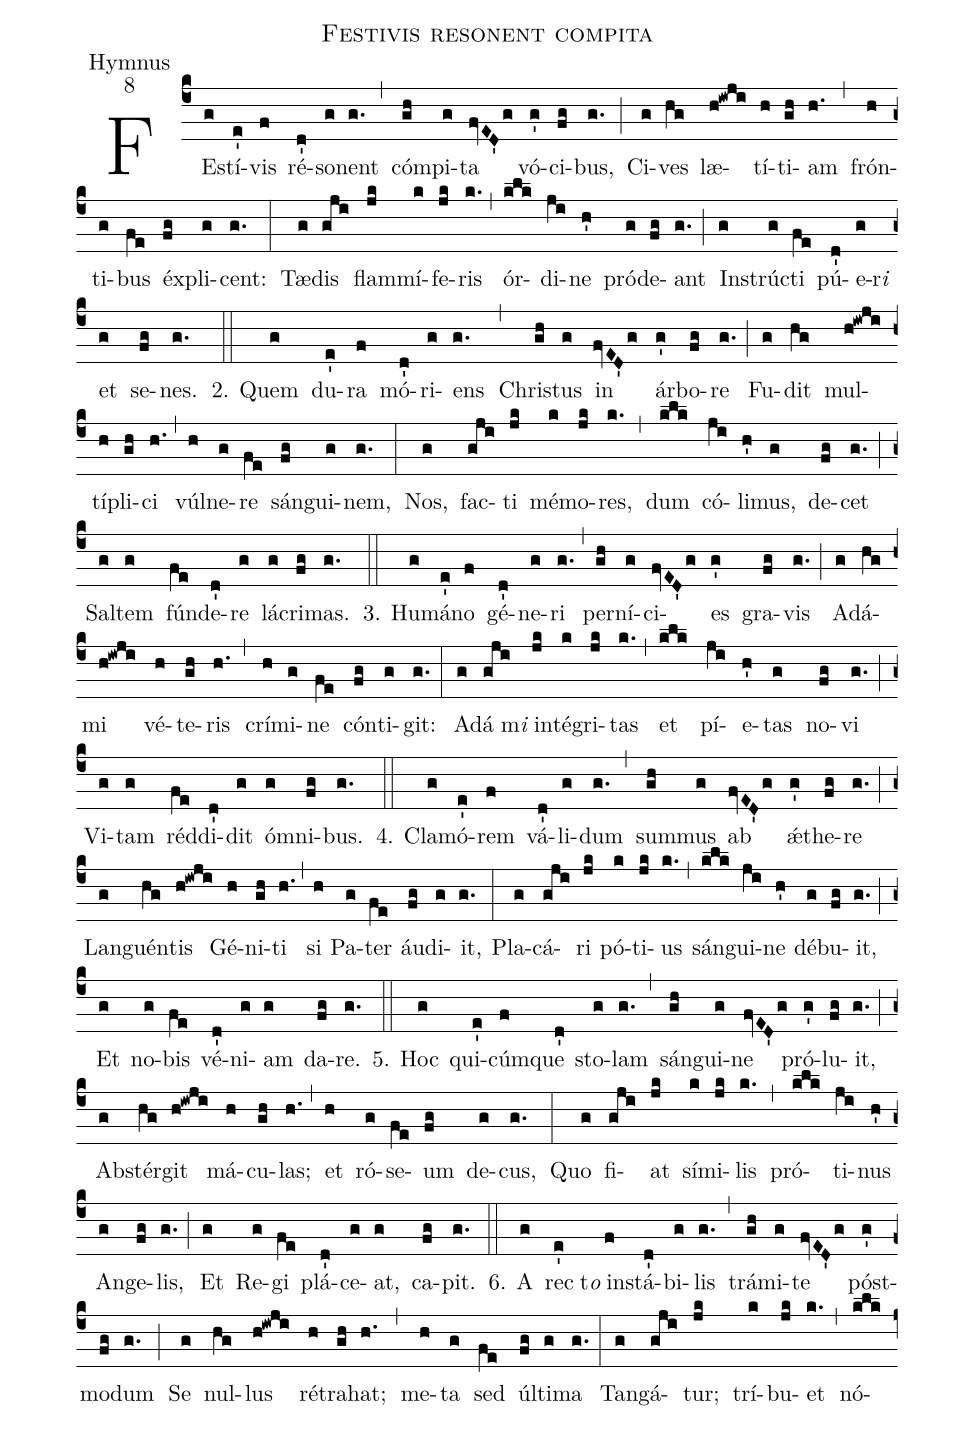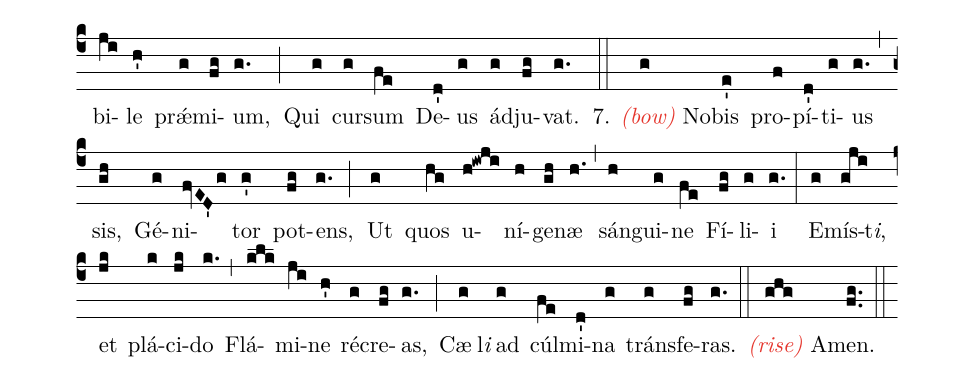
name:Festivis resonent compita;
office-part:Hymnus;
mode:8;
%%
(c4) FEs(g)tí(e')vis(f) ré(d')so(g)nent(g.) (,) cóm(gh)pi(g)ta(fvED'g) vó(g')ci(fg)bus,(g.) (;) Ci(g)ves(hg) læ(h!iwji)tí(h)ti(gh)am(h.) (,) frón(h)ti(g)bus(fe) éx(fg)pli(g)cent:(g.) (:) Tæ(g)dis(gji) flam(jk)mí(k)fe(jk)ris(k.) (,) ór(klk)di(ji)ne(h') pród(g)e(fg)ant(g.) (;) In(g)strúc(g)ti(fe) pú(d')e(g)r<i>i</i>() et(g) se(fg)nes.(g.) (::)
2. Quem(g) du(e')ra(f) mó(d')ri(g)ens(g.) (,) Chris(gh)tus(g) in(fvED'g) ár(g')bo(fg)re(g.) (;) Fu(g)dit(hg) mul(h!iwji)tí(h)pli(gh)ci(h.) (,) vúl(h)ne(g)re(fe) sán(fg)gui(g)nem,(g.) (:) Nos,(g) fac(gji)ti(jk) mé(k)mo(jk)res,(k.) (,) dum(klk) có(ji)li(h')mus,(g) de(fg)cet(g.) (;) Sal(g)tem(g) fún(fe)de(d')re(g) lá(g)cri(fg)mas.(g.) (::)

3. Hu(g)má(e')no(f) gé(d')ne(g)ri(g.) (,) per(gh)ní(g)ci(fvED'g)es(g') gra(fg)vis(g.) (;) Ad(g)á(hg)mi(h!iwji) vé(h)te(gh)ris(h.) (,) crí(h)mi(g)ne(fe) cón(fg)ti(g)git:(g.) (:) Ad(g)á(gji)m<i>i</i>() in(jk)té(k)gri(jk)tas(k.) (,) et(klk) pí(ji)e(h')tas(g) no(fg)vi(g.) (;) Vi(g)tam(g) réd(fe)di(d')dit(g) óm(g)ni(fg)bus.(g.) (::)

4. Cla(g)mó(e')rem(f) vá(d')li(g)dum(g.) (,) sum(gh)mus(g) ab(fvED'g) ǽ(g')the(fg)re(g.) (;) Lan(g)guén(hg)tis(h!iwji) Gé(h)ni(gh)ti(h.) (,) si(h) Pa(g)ter(fe) áu(fg)di(g)it,(g.) (:) Pla(g)cá(gji)ri(jk) pó(k)ti(jk)us(k.) (,) sán(klk)gui(ji)ne(h') dé(g)bu(fg)it,(g.) (;) Et(g) no(g)bis(fe) vé(d')ni(g)am(g) da(fg)re.(g.) (::)

5. Hoc(g) qui(e')cúm(f)que(d') sto(g)lam(g.) (,) sán(gh)gui(g)ne(fvED'g) pró(g')lu(fg)it,(g.) (;) Abs(g)tér(hg)git(h!iwji) má(h)cu(gh)las;(h.) (,) et(h) ró(g)se(fe)um(fg) de(g)cus,(g.) (:) Quo(g) fi(gji)at(jk) sí(k)mi(jk)lis(k.) (,) pró(klk)ti(ji)nus(h') An(g)ge(fg)lis,(g.) (;) Et(g) Re(g)gi(fe) plá(d')ce(g)at,(g) ca(fg)pit.(g.) (::)

6. A(g) rec(e')t<i>o</i>() in(f)stá(d')bi(g)lis(g.) (,) trá(gh)mi(g)te(fvED'g) póst(g')mo(fg)dum(g.) (;) Se(g) nul(hg)lus(h!iwji) ré(h)tra(gh)hat;(h.) (,) me(h)ta(g) sed(fe) úl(fg)ti(g)ma(g.) (:) Tan(g)gá(gji)tur;(jk) trí(k)bu(jk)et(k.) (,) nó(klk)bi(ji)le(h') prǽ(g)mi(fg)um,(g.) (;) Qui(g) cur(g)sum(fe) De(d')us(g) ád(g)ju(fg)vat.(g.) (::)

7. <c><i><sp>(</sp>bow<sp>)</sp></i></c> No(g)bis(e') pro(f)pí(d')ti(g)us(g.) (,) sis,(gh) Gé(g)ni(fvED'g)tor(g') pot(fg)ens,(g.) (;) Ut(g) quos(hg) u(h!iwji)ní(h)ge(gh)næ(h.) (,) sán(h)gui(g)ne(fe) Fí(fg)li(g)i(g.) (:) E(g)mís(gji)t<i>i</i>,() et(jk) plá(k)ci(jk)do(k.) (,) Flá(klk)mi(ji)ne(h') ré(g)cre(fg)as,(g.) (;) Cæ(g)l<i>i</i>() ad(g) cúl(fe)mi(d')na(g) tráns(g)fe(fg)ras.(g.) (::) <c><i><sp>(</sp>rise<sp>)</sp></i></c>
A(ghg)men.(fg..) (::)
